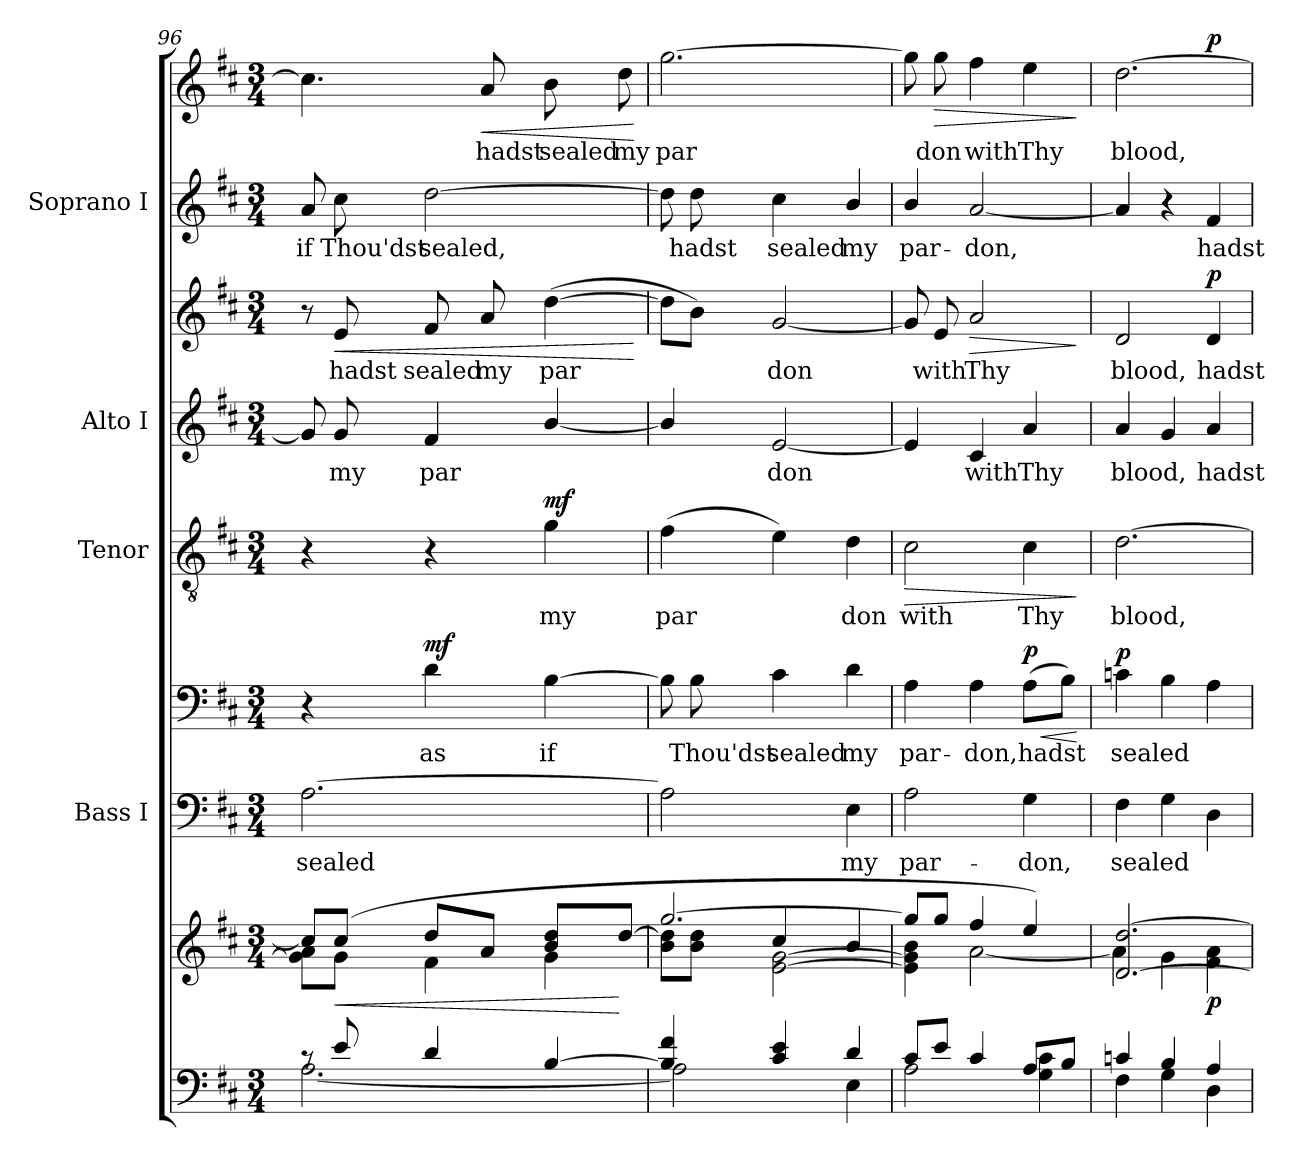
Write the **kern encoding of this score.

**kern	**kern	**dynam	**kern	**text	**kern	**text	**dynam	**kern	**text	**dynam	**kern	**text	**kern	**text	**dynam	**kern	**text	**kern	**text	**dynam
*part5	*part5	*part5	*part4	*part4	*part4	*part4	*part4	*part3	*part3	*part3	*part2	*part2	*part2	*part2	*part2	*part1	*part1	*part1	*part1	*part1
*staff9	*staff8	*staff8/9	*staff7	*staff7	*staff6	*staff6	*staff6/7	*staff5	*staff5	*staff5	*staff4	*staff4	*staff3	*staff3	*staff3/4	*staff2	*staff2	*staff1	*staff1	*staff1/2
*	*	*	*I"Bass I	*	*	*	*	*I"Tenor	*	*	*I"Alto I	*	*	*	*	*I"Soprano I	*	*	*	*
*	*	*	*I'B	*	*	*	*	*I'T	*	*	*I'A	*	*	*	*	*I'S	*	*	*	*
*clefF4	*clefG2	*	*clefF4	*	*clefF4	*	*	*clefGv2	*	*	*clefG2	*	*clefG2	*	*	*clefG2	*	*clefG2	*	*
*k[f#c#]	*k[f#c#]	*	*k[f#c#]	*	*k[f#c#]	*	*	*k[f#c#]	*	*	*k[f#c#]	*	*k[f#c#]	*	*	*k[f#c#]	*	*k[f#c#]	*	*
*D:	*D:	*	*D:	*	*D:	*	*	*D:	*	*	*D:	*	*D:	*	*	*D:	*	*D:	*	*
*M3/4	*M3/4	*	*M3/4	*	*M3/4	*	*	*M3/4	*	*	*M3/4	*	*M3/4	*	*	*M3/4	*	*M3/4	*	*
=96	=96	=96	=96	=96	=96	=96	=96	=96	=96	=96	=96	=96	=96	=96	=96	=96	=96	=96	=96	=96
*^	*^	*	*	*	*	*	*	*	*	*	*	*	*	*	*	*	*	*	*	*
*	*	*	*^	*	*	*	*	*	*	*	*	*	*	*	*	*	*	*	*	*	*	*
!	!	!	!	!	!	!	!LO:LY:b	!	!	!	!	!	!	!	!	!	!	!	!	!LO:LY:b	!	!	!
8rc	[<2.A\	8cc#/L]	8g\] 8a\L	2ryy	.	[2.A\	sealed	4r	.	.	4r	.	.	8g/]	.	8r	.	.	8a/	if	4.cc#\]	.	.
!	!	!	!	!	!LO:HP:b	!	!	!	!	!	!	!	!	!	!LO:LY:b	!	!LO:LY:b	!LO:HP:b	!	!LO:LY:b	!	!	!
8e/	.	(>8cc#/J	8g\J	.	<	.	.	.	.	.	.	.	.	8g/	my	8e/	hadst	<	8cc#\	Thou'dst	.	.	.
!	!	!	!	!	!	!	!	!	!LO:LY:b	!LO:DY:b	!	!	!	!	!LO:LY:b	!	!LO:LY:b	!	!	!LO:LY:b	!	!	!
4d/	.	8dd/L	4f#\	.	.	.	.	4d\	as	mf	4r	.	.	4f#/	par­	8f#/	sealed	.	[2dd\	sealed,	.	.	.
!	!	!	!	!	!	!	!	!	!	!	!	!	!	!	!	!	!LO:LY:b	!	!	!	!	!LO:LY:b	!LO:HP:b
.	.	8a/J	.	.	.	.	.	.	.	.	.	.	.	.	.	8a/	my	.	.	.	8a/	hadst	<
!	!	!	!	!	!	!	!	!	!LO:LY:b	!	!	!LO:LY:b	!LO:DY:b	!	!	!	!LO:LY:b	!	!	!	!	!LO:LY:b	!
[>4B/	.	8b/ 8dd/L	4g\	4ryy	.	.	.	[4B\	if	.	4g\	my	mf	[4b/	.	(>[4dd\	par­	.	.	.	8b\	sealed	.
!	!	!	!	!	!	!	!	!	!	!	!	!	!	!	!	!	!	!	!	!	!	!LO:LY:b	!
.	.	[>8dd/J	.	.	[	.	.	.	.	.	.	.	.	.	.	.	.	.	.	.	8dd\	my	.
*v	*v	*	*	*	*	*	*	*	*	*	*	*	*	*	*	*	*	*	*	*	*	*	*
*	*v	*v	*v	*	*	*	*	*	*	*	*	*	*	*	*	*	*	*	*	*	*	*
.	.	.	.	.	.	.	.	.	.	.	.	.	.	.	[	.	.	.	.	[
=97	=97	=97	=97	=97	=97	=97	=97	=97	=97	=97	=97	=97	=97	=97	=97	=97	=97	=97	=97	=97
*^	*^	*	*	*	*	*	*	*	*	*	*	*	*	*	*	*	*	*	*	*
*	*	*	*^	*	*	*	*	*	*	*	*	*	*	*	*	*	*	*	*	*	*	*
!	!	!	!	!	!	!	!	!	!	!	!	!LO:LY:b	!	!	!	!	!	!	!	!	!	!LO:LY:b	!
4B/] 4f#/	2A\]	8b\ 8dd\]L	4ryy	[2.gg/	.	2A\]	.	8B\]	.	.	(>4f#\	par­	.	4b/]	.	8dd\L]	.	.	8dd\]	.	[2.gg\	par­	.
!	!	!	!	!	!	!	!	!	!LO:LY:b	!	!	!	!	!	!	!	!	!	!	!LO:LY:b	!	!	!
.	.	8b\ 8dd\J	.	.	.	.	.	8B\	Thou'dst	.	.	.	.	.	.	8b\J)	.	.	8dd\	hadst	.	.	.
!	!	!	!	!	!	!	!	!	!LO:LY:b	!	!	!	!	!	!LO:LY:b	!	!LO:LY:b	!	!	!LO:LY:b	!	!	!
4c#/ 4e/	.	[<2e\ [<2g\	4cc#/	.	.	.	.	4c#\	sealed	.	4e\)	.	.	[2e/	don	[2g/	don	.	4cc#\	sealed	.	.	.
!	!	!	!	!	!	!	!LO:LY:b	!	!LO:LY:b	!	!	!LO:LY:b	!	!	!	!	!	!	!	!LO:LY:b	!	!	!
4d/	4E\	.	4b/	.	.	4E\	my	4d\	my	.	4d\	don	.	.	.	.	.	.	4b/	my	.	.	.
=98	=98	=98	=98	=98	=98	=98	=98	=98	=98	=98	=98	=98	=98	=98	=98	=98	=98	=98	=98	=98	=98	=98	=98
!	!	!	!	!	!	!	!LO:LY:b	!	!LO:LY:b	!	!	!LO:LY:b	!LO:HP:b	!	!	!	!	!	!	!LO:LY:b	!	!	!
8c#/L	2A\	4e\] 4g\] 4b\	4ryy	8gg/L]	.	2A\	par-	4A\	par-	.	2c#\	with	>	4e/]	.	8g/]	.	.	4b/	par-	8gg\]	.	.
!	!	!	!	!	!	!	!	!	!	!	!	!	!	!	!	!	!LO:LY:b	!	!	!	!	!LO:LY:b	!LO:HP:b
8e/J	.	.	.	8gg/J	.	.	.	.	.	.	.	.	.	.	.	8e/	with	.	.	.	8gg\	don	>
!	!	!	!	!	!	!	!	!	!LO:LY:b	!	!	!	!	!	!LO:LY:b	!	!LO:LY:b	!LO:HP:b	!	!LO:LY:b	!	!LO:LY:b	!
4c#/	.	4ff#/	[<2a\	4ryy	.	.	.	4A\	-don,	.	.	.	.	4c#/	with	2a/	Thy	>	[2a/	-don,	4ff#\	with	.
!	!	!	!	!	!	!	!LO:LY:b	!	!LO:LY:b	!LO:HP:b	!	!LO:LY:b	!	!	!LO:LY:b	!	!	!	!	!	!	!LO:LY:b	!
!	!	!	!	!	!	!	!	!	!	!LO:DY:n=1:b	!	!	!	!	!	!	!	!	!	!	!	!	!
8A/L	4G\ 4c#\	4ee/)	.	4ryy	.	4G\	-don,	(>8A\L	hadst	< p	4c#\	Thy	.	4a/	Thy	.	.	.	.	.	4ee\	Thy	.
8B/J	.	.	.	.	.	.	.	8B\J)	.	.	.	.	.	.	.	.	.	.	.	.	.	.	.
*v	*v	*	*	*	*	*	*	*	*	*	*	*	*	*	*	*	*	*	*	*	*	*	*
*	*v	*v	*v	*	*	*	*	*	*	*	*	*	*	*	*	*	*	*	*	*	*	*
.	.	.	.	.	.	.	[	.	.	]	.	.	.	.	]	.	.	.	.	]
!!LO:PB:g=z
=99	=99	=99	=99	=99	=99	=99	=99	=99	=99	=99	=99	=99	=99	=99	=99	=99	=99	=99	=99	=99
*^	*^	*	*	*	*	*	*	*	*	*	*	*	*	*	*	*	*	*	*	*
!	!	!	!	!	!	!LO:LY:b	!	!LO:LY:b	!LO:DY:b=2	!	!LO:LY:b	!	!	!LO:LY:b	!	!LO:LY:b	!	!	!	!	!LO:LY:b	!
4cn/	4F#\	[>2.d/ [>2.dd/	4a\]	.	4F#\	sealed	4cn\	sealed	p	[2.d\	blood,	.	4a/	blood,	2d/	blood,	.	4a/]	.	[2.dd\	blood,	.
4B/	4G\	.	4g\	.	4G\	.	4B\	.	.	.	.	.	4g/	.	.	.	.	4r	.	.	.	.
!	!	!	!	!LO:DY:b	!	!	!	!	!	!	!	!	!	!LO:LY:b	!	!LO:LY:b	!LO:DY:b	!	!LO:LY:b	!	!	!LO:DY:b=2
4A/	4D\	.	4f#\ 4a\	p	4D\	.	4A\	.	.	.	.	.	4a/	hadst	4d/	hadst	p	4f#/	hadst	.	.	p
*v	*v	*	*	*	*	*	*	*	*	*	*	*	*	*	*	*	*	*	*	*	*	*
*	*v	*v	*	*	*	*	*	*	*	*	*	*	*	*	*	*	*	*	*	*	*
=	=	=	=	=	=	=	=	=	=	=	=	=	=	=	=	=	=	=	=	=
*-	*-	*-	*-	*-	*-	*-	*-	*-	*-	*-	*-	*-	*-	*-	*-	*-	*-	*-	*-	*-
